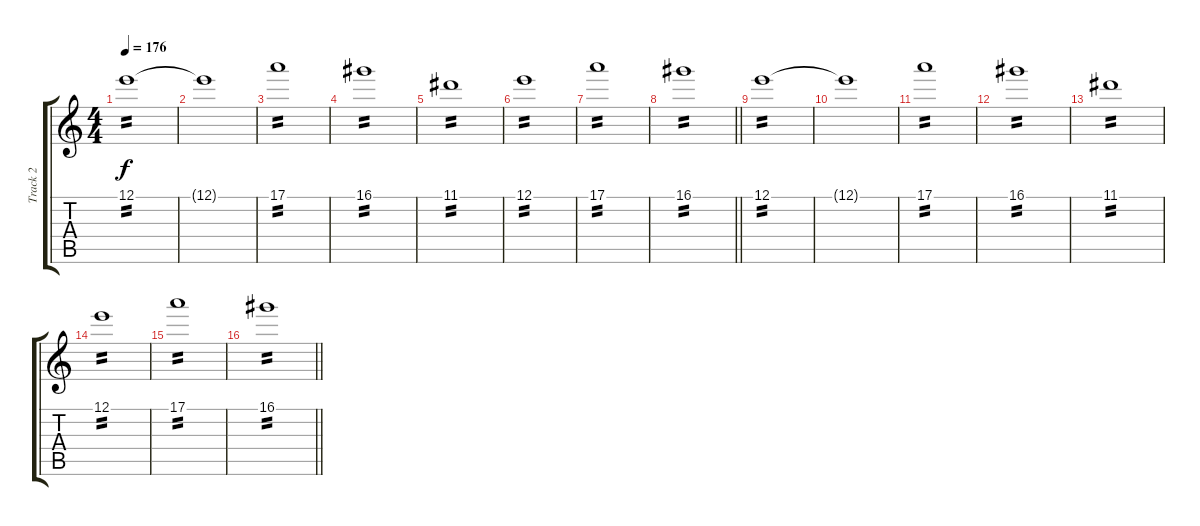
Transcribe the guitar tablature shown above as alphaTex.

\track ("Track 2" "Track 2") {instrument overdrivenguitar}
\staff {score tabs}
\tuning (E4 B3 G3 D3 A2 E2) {hide}
\ts (4 4)
\tempo 176
\clef g2
\ks c
12.1.1{tp 2 dy f instrument electricguitarjazz} |
12.1{t}.1 |
17.1.1{tp 2} |
16.1.1{tp 2} |
11.1.1{tp 2} |
12.1.1{tp 2} |
17.1.1{tp 2} |
\barLineRight lightlight
16.1.1{tp 2} |
12.1.1{tp 2 instrument electricguitarjazz} |
12.1{t}.1 |
17.1.1{tp 2} |
16.1.1{tp 2} |
11.1.1{tp 2} |
12.1.1{tp 2} |
17.1.1{tp 2} |
\barLineRight lightlight
16.1.1{tp 2}
